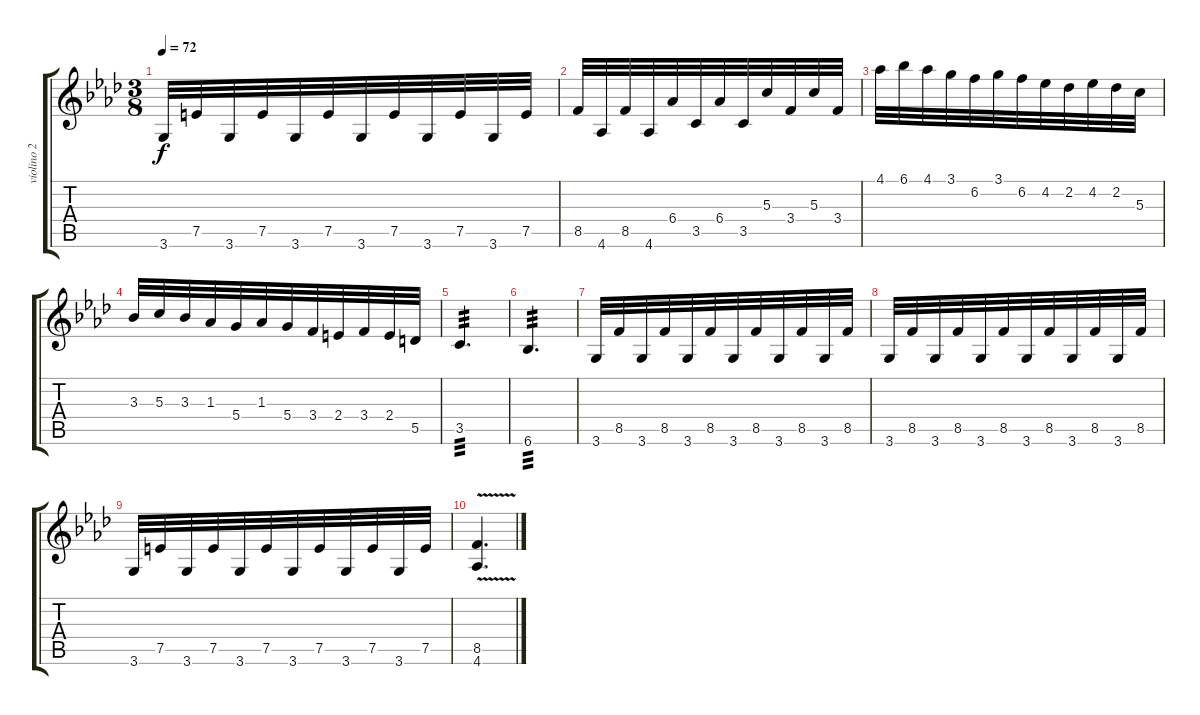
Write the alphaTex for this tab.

\track ("violino 2" "violino 2") {instrument overdrivenguitar}
\staff {score tabs}
\tuning (E4 B3 G3 D3 A2 E2) {hide}
\ts (3 8)
\tempo 72
\clef g2
\ks fminor
3.6.32{dy f} 7.5.32 3.6.32 7.5.32 3.6.32 7.5.32 3.6.32 7.5.32 3.6.32 7.5.32 3.6.32 7.5.32 |
8.5.32 4.6.32 8.5.32 4.6.32 6.4.32 3.5.32 6.4.32 3.5.32 5.3.32 3.4.32 5.3.32 3.4.32 |
4.1.32 6.1.32 4.1.32 3.1.32 6.2.32 3.1.32 6.2.32 4.2.32 2.2.32 4.2.32 2.2.32 5.3.32 |
3.3.32 5.3.32 3.3.32 1.3.32 5.4.32 1.3.32 5.4.32 3.4.32 2.4.32 3.4.32 2.4.32 5.5.32 |
3.5.4{d tp 3} |
6.6.4{d tp 3} |
3.6.32 8.5.32 3.6.32 8.5.32 3.6.32 8.5.32 3.6.32 8.5.32 3.6.32 8.5.32 3.6.32 8.5.32 |
3.6.32 8.5.32 3.6.32 8.5.32 3.6.32 8.5.32 3.6.32 8.5.32 3.6.32 8.5.32 3.6.32 8.5.32 |
3.6.32 7.5.32 3.6.32 7.5.32 3.6.32 7.5.32 3.6.32 7.5.32 3.6.32 7.5.32 3.6.32 7.5.32 |
(8.5 4.6{v}).4{d}
